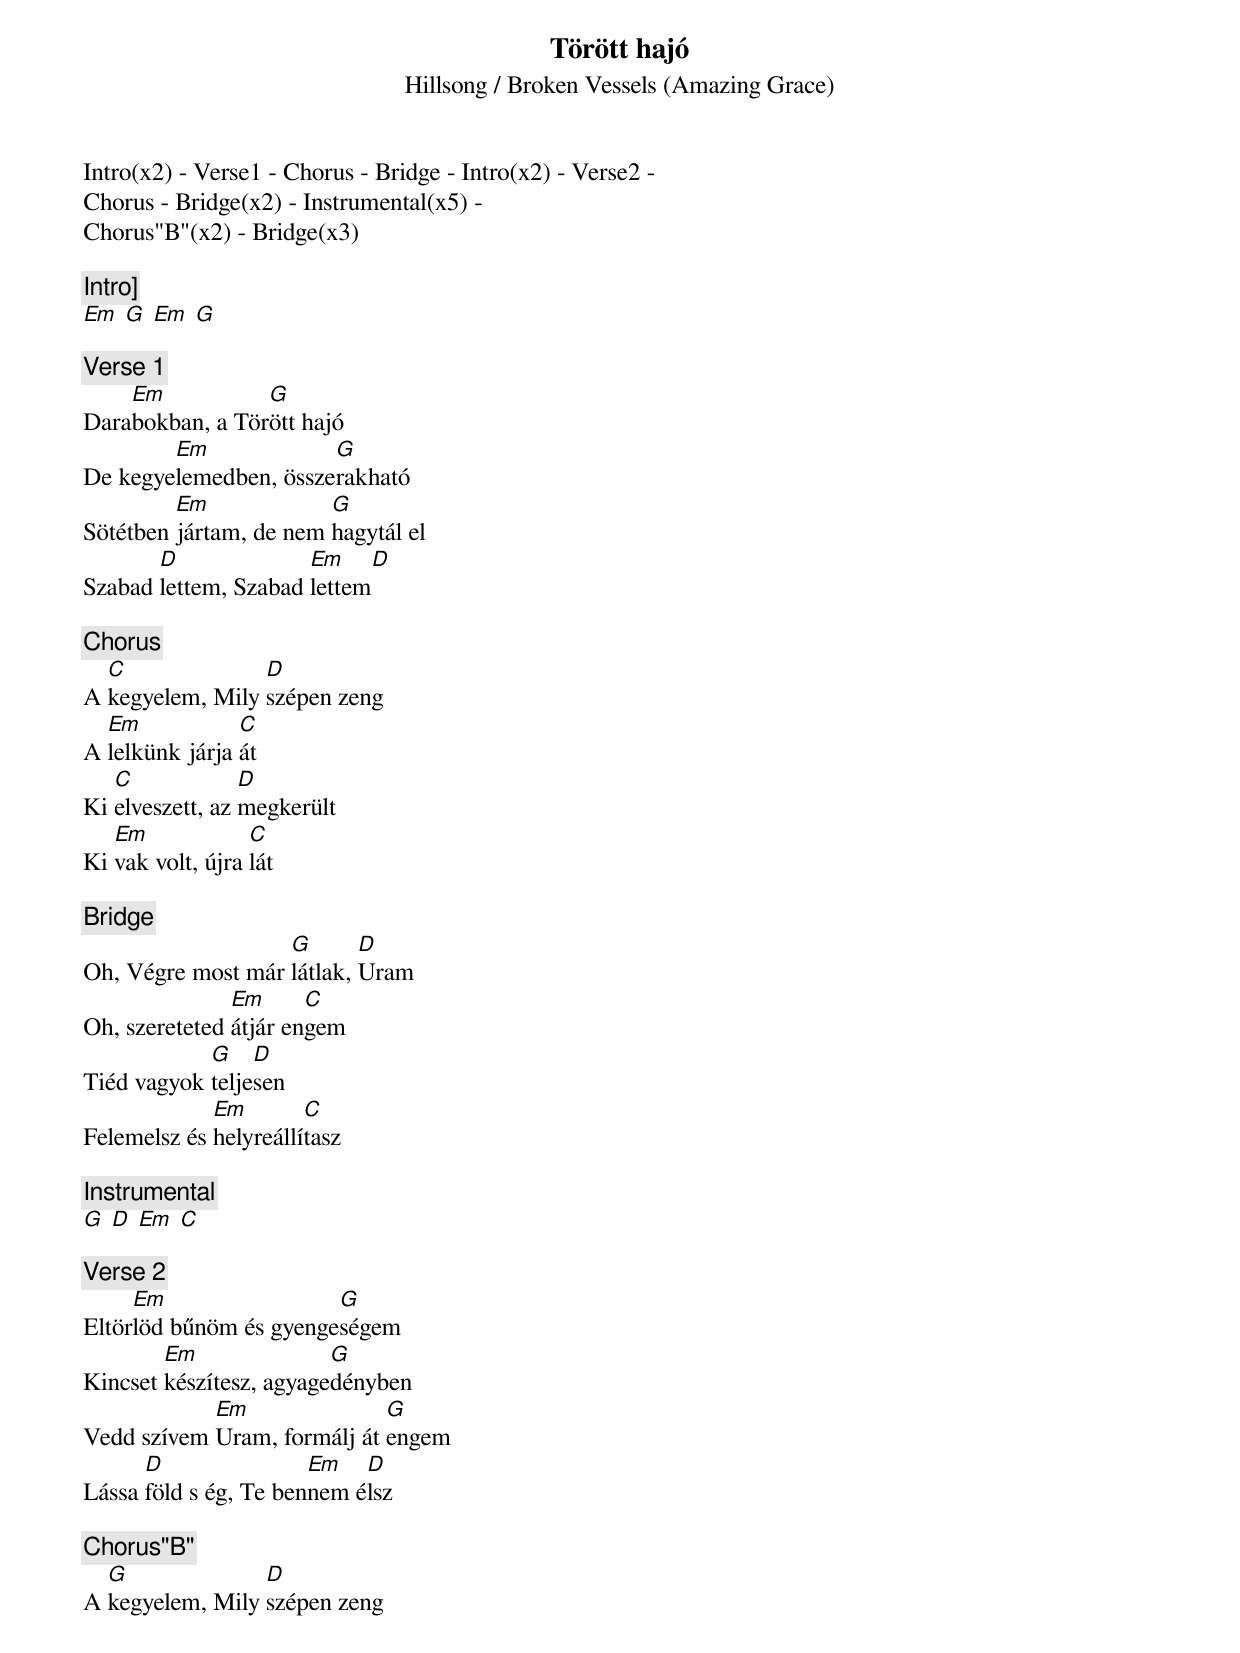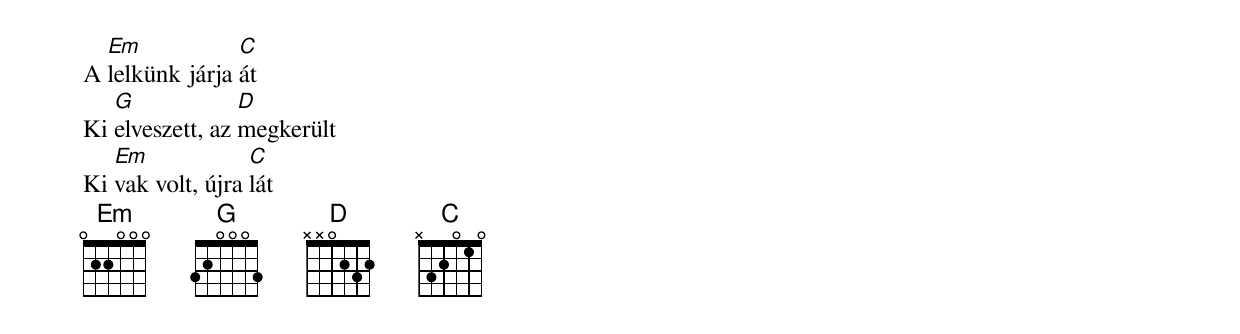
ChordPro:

{title: Törött hajó}
{subtitle: Hillsong / Broken Vessels (Amazing Grace)}
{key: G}

Intro(x2) - Verse1 - Chorus - Bridge - Intro(x2) - Verse2 -
Chorus - Bridge(x2) - Instrumental(x5) -
Chorus"B"(x2) - Bridge(x3)

{c:Intro]}
[Em] [G] [Em] [G]

{c:Verse 1}
Dara[Em]bokban, a Tör[G]ött hajó
De kegye[Em]lemedben, össze[G]rakható
Sötétben [Em]jártam, de nem [G]hagytál el
Szabad [D]lettem, Szabad [Em]lettem[D]

{c:Chorus}
A [C]kegyelem, Mily [D]szépen zeng
A [Em]lelkünk járja [C]át
Ki [C]elveszett, az [D]megkerült
Ki [Em]vak volt, újra [C]lát

{c:Bridge}
Oh, Végre most már [G]látlak, [D]Uram
Oh, szereteted [Em]átjár en[C]gem
Tiéd vagyok [G]telje[D]sen
Felemelsz és [Em]helyreállí[C]tasz

{c:Instrumental}
[G] [D] [Em] [C]

{c:Verse 2}
Eltör[Em]löd bűnöm és gyenge[G]ségem
Kincset [Em]készítesz, agyage[G]dényben
Vedd szívem [Em]Uram, formálj át [G]engem
Lássa [D]föld s ég, Te ben[Em]nem é[D]lsz

{c:Chorus"B"}
A [G]kegyelem, Mily [D]szépen zeng
A [Em]lelkünk járja [C]át
Ki [G]elveszett, az [D]megkerült
Ki [Em]vak volt, újra [C]lát
